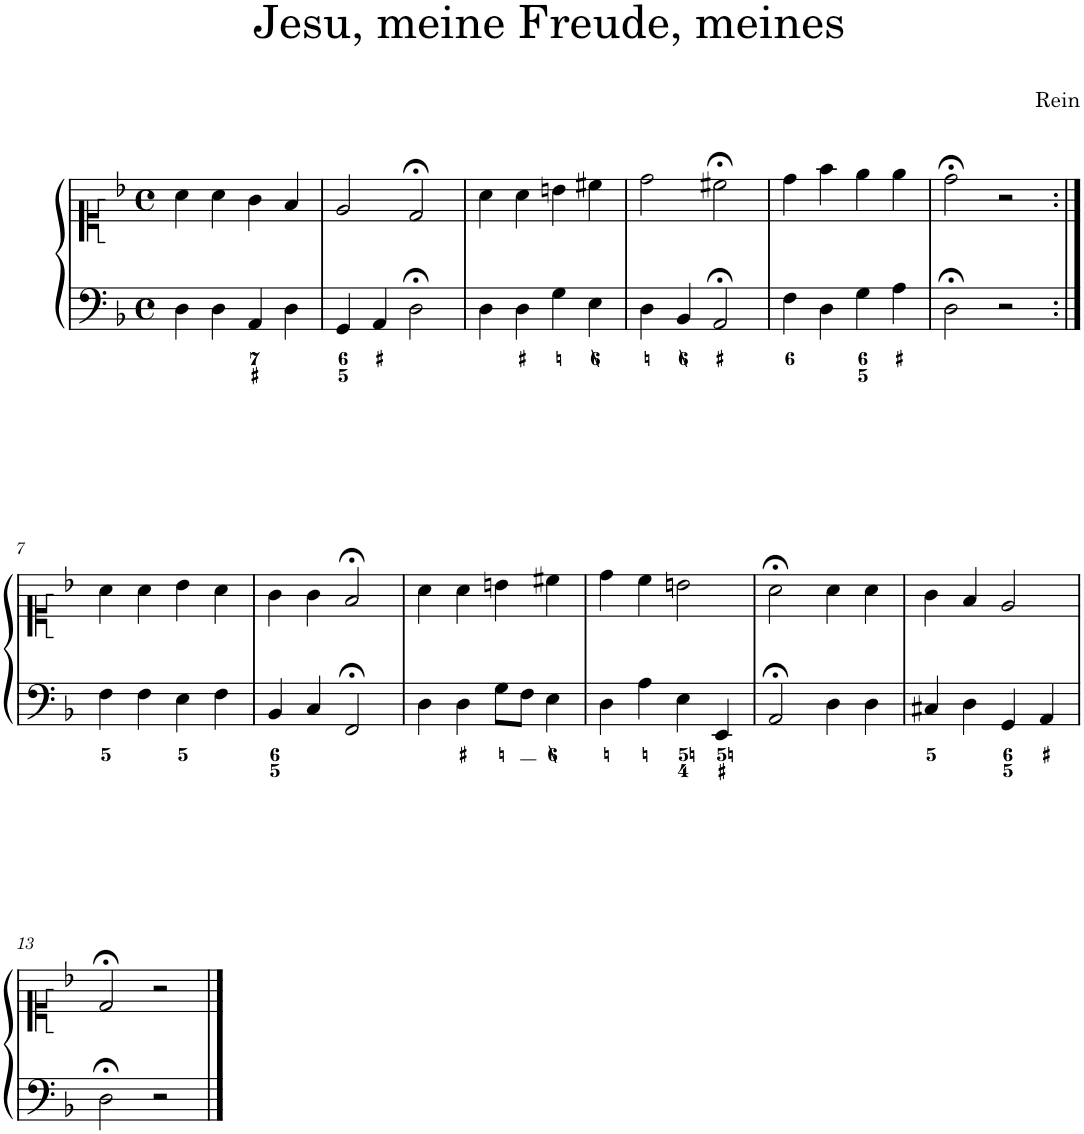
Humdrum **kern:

**kern	**kern
*part1	*part1
*staff2	*staff1
*I"Piano	*
*I'Pno.	*
*clefF4	*clefC1
*k[b-]	*k[b-]
*M4/4	*M4/4
*met(c)	*met(c)
=1	=1
4D\	4a\
4D\	4a\
4AA/	4g\
4D\	4f/
=2	=2
4GG/	2e/
4AA/	.
2D;<\	2d;</
=3	=3
4D\	4a\
4D\	4a\
4G\	4bn\
4E\	4cc#X\
=4	=4
4D\	2dd\
4BB-/	.
2AA;</	2cc#X;<\
=5	=5
4F\	4dd\
4D\	4ff\
4G\	4ee\
4A\	4ee\
=6	=6
2D;<\	2dd;<\
2r	2r
!!LO:LB:g=z
=7:|!	=7:|!
4F\	4a\
4F\	4a\
4E\	4b-\
4F\	4a\
=8	=8
4BB-/	4g\
4C/	4g\
2FF;</	2f;</
=9	=9
4D\	4a\
4D\	4a\
8G\L	4bn\
8F\J	.
4E\	4cc#X\
=10	=10
4D\	4dd\
4A\	4cc\
4E\	2bn\
4EE/	.
=11	=11
2AA;</	2a;<\
4D\	4a\
4D\	4a\
=12	=12
4C#X/	4g\
4D\	4f/
4GG/	2e/
4AA/	.
!!LO:LB:g=z
=13	=13
2D;<\	2d;</
2r	2r
==	==
*-	*-
